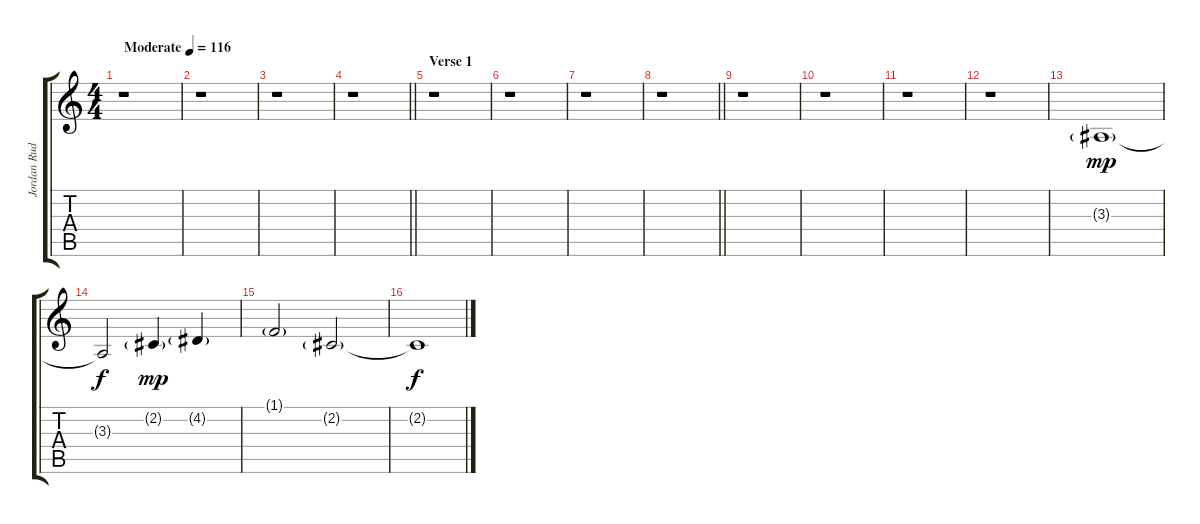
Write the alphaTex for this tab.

\track ("Jordan Rudes [Strings]" "Jordan Rud") {instrument stringensemble1}
\staff {score tabs}
\tuning (E4 B3 G3 D3 A2 E2) {hide}
\ts (4 4)
\tempo (116 "Moderate")
\clef g2
\ks c
r.1{dy mp instrument stringensemble1} |
r.1 |
r.1 |
\barLineRight lightlight
r.1 |
\section ("" "Verse 1")
r.1 |
r.1 |
r.1 |
\barLineRight lightlight
r.1 |
r.1 |
r.1 |
r.1 |
r.1 |
3.3{g}.1 |
3.3{t}.2{dy f} 2.2{g}.4{dy mp} 4.2{g}.4 |
1.1{g}.2 2.2{g}.2 |
2.2{t}.1{dy f}
